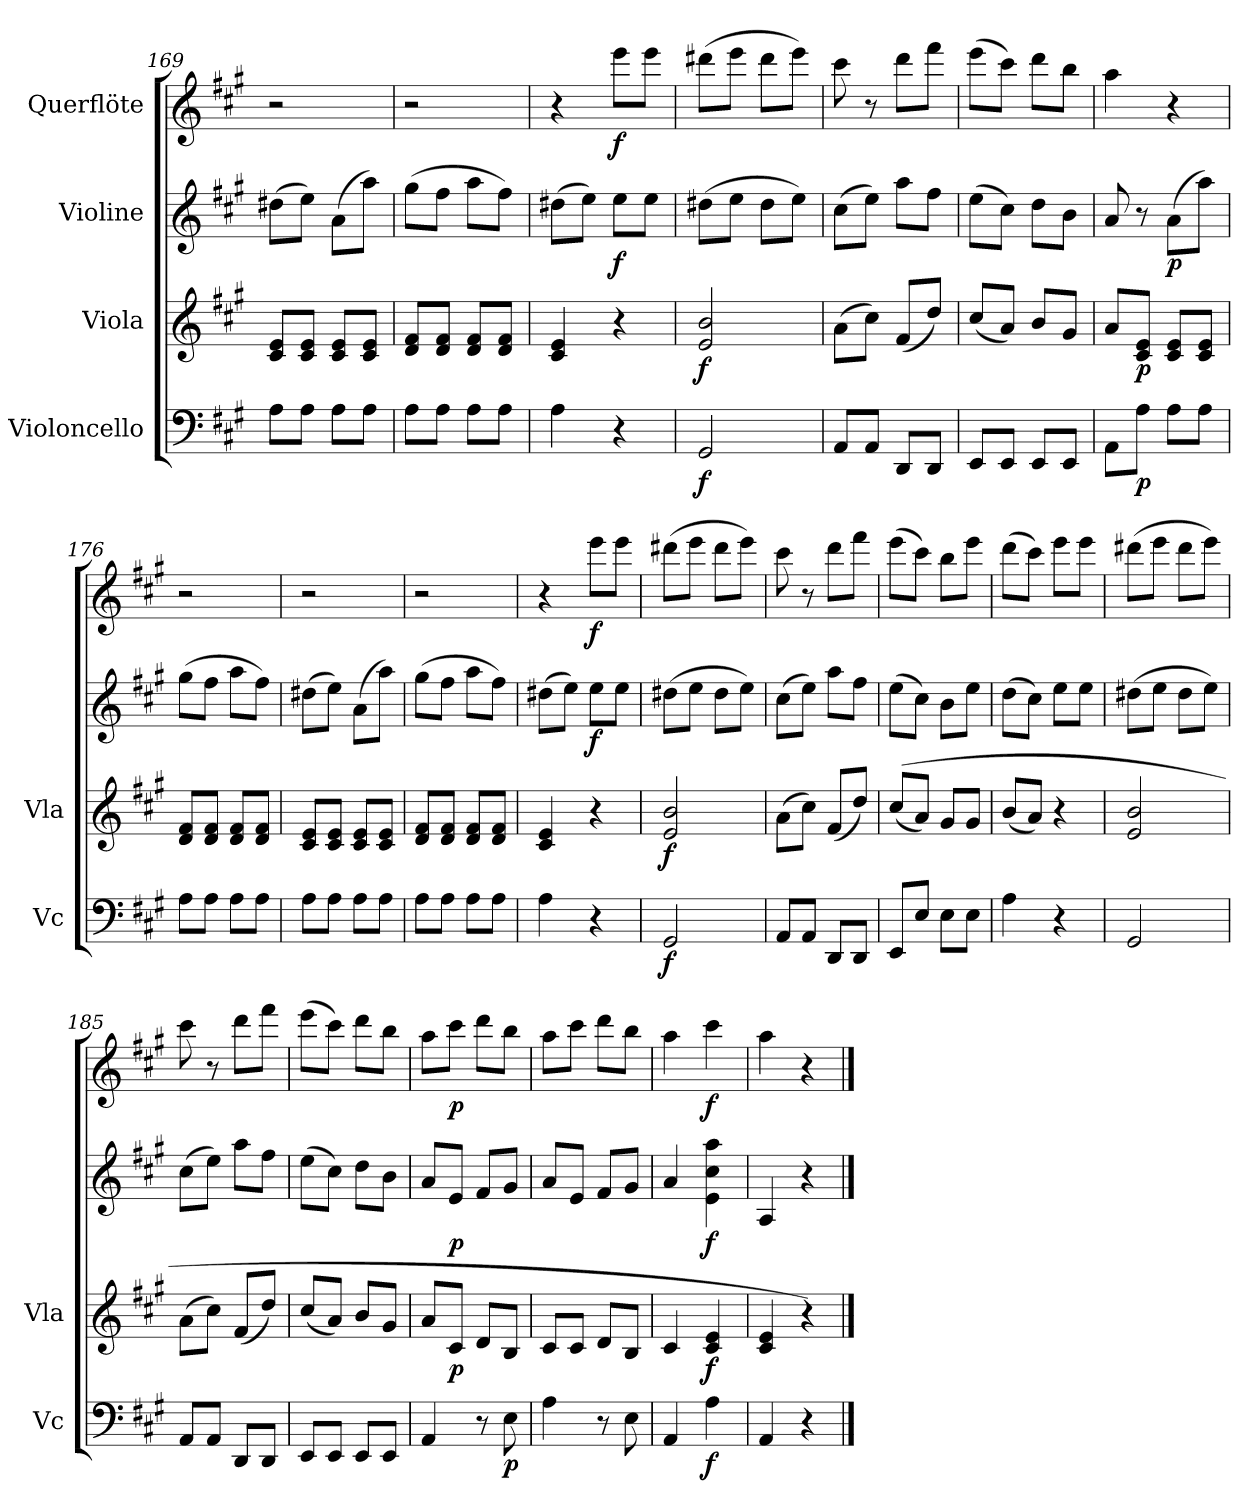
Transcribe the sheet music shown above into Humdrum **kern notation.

**kern	**dynam	**kern	**dynam	**kern	**dynam	**kern	**dynam
*part4	*part4	*part3	*part3	*part2	*part2	*part1	*part1
*staff4	*staff4	*staff3	*staff3	*staff2	*staff2	*staff1	*staff1
*I"Violoncello	*	*I"Viola	*	*I"Violine	*	*I"Querflöte	*
*I'Vc	*	*I'Vla	*	*	*	*	*
*clefF4	*	*clefG2	*	*clefG2	*	*clefG2	*
*k[f#c#g#]	*	*k[f#c#g#]	*	*k[f#c#g#]	*	*k[f#c#g#]	*
=169	=169	=169	=169	=169	=169	=169	=169
8A\L	.	8c#/ 8e/L	.	(>8dd#X\L	.	2r	.
8A\J	.	8c#/ 8e/J	.	8ee\J)	.	.	.
8A\L	.	8c#/ 8e/L	.	(>8a\L	.	.	.
8A\J	.	8c#/ 8e/J	.	8aa\J)	.	.	.
=170	=170	=170	=170	=170	=170	=170	=170
8A\L	.	8d/ 8f#/L	.	(>8gg#\L	.	2r	.
8A\J	.	8d/ 8f#/J	.	8ff#\J	.	.	.
8A\L	.	8d/ 8f#/L	.	8aa\L	.	.	.
8A\J	.	8d/ 8f#/J	.	8ff#\J)	.	.	.
=171	=171	=171	=171	=171	=171	=171	=171
4A\	.	4c#/ 4e/	.	(>8dd#X\L	.	4r	.
.	.	.	.	8ee\J)	.	.	.
!	!	!	!	!	!LO:DY:b	!	!LO:DY:b
4r	.	4r	.	8ee\L	f	8eee\L	f
.	.	.	.	8ee\J	.	8eee\J	.
=172	=172	=172	=172	=172	=172	=172	=172
!	!LO:DY:b	!	!LO:DY:b	!	!	!	!
2GG#/	f	2e/ 2b/	f	(>8dd#X\L	.	(>8ddd#X\L	.
.	.	.	.	8ee\J	.	8eee\J	.
.	.	.	.	8dd#\L	.	8ddd#\L	.
.	.	.	.	8ee\J)	.	8eee\J)	.
=173	=173	=173	=173	=173	=173	=173	=173
8AA/L	.	(>8a\L	.	(>8cc#\L	.	8ccc#\	.
8AA/J	.	8cc#\J)	.	8ee\J)	.	8r	.
8DD/L	.	(<8f#/L	.	8aa\L	.	8ddd\L	.
8DD/J	.	8dd/J)	.	8ff#\J	.	8fff#\J	.
!!LO:LB:g=z
=174	=174	=174	=174	=174	=174	=174	=174
8EE/L	.	(<8cc#/L	.	(>8ee\L	.	(>8eee\L	.
8EE/J	.	8a/J)	.	8cc#\J)	.	8ccc#\J)	.
8EE/L	.	8b/L	.	8dd\L	.	8ddd\L	.
8EE/J	.	8g#/J	.	8b\J	.	8bb\J	.
=175	=175	=175	=175	=175	=175	=175	=175
8AA\L	.	8a/L	.	8a/	.	4aa\	.
!	!LO:DY:b	!	!LO:DY:b	!	!	!	!
8A\J	p	8c#/ 8e/J	p	8r	.	.	.
!	!	!	!	!	!LO:DY:b	!	!
8A\L	.	8c#/ 8e/L	.	(>8a\L	p	4r	.
8A\J	.	8c#/ 8e/J	.	8aa\J)	.	.	.
=176	=176	=176	=176	=176	=176	=176	=176
8A\L	.	8d/ 8f#/L	.	(>8gg#\L	.	2r	.
8A\J	.	8d/ 8f#/J	.	8ff#\J	.	.	.
8A\L	.	8d/ 8f#/L	.	8aa\L	.	.	.
8A\J	.	8d/ 8f#/J	.	8ff#\J)	.	.	.
=177	=177	=177	=177	=177	=177	=177	=177
8A\L	.	8c#/ 8e/L	.	(>8dd#X\L	.	2r	.
8A\J	.	8c#/ 8e/J	.	8ee\J)	.	.	.
8A\L	.	8c#/ 8e/L	.	(>8a\L	.	.	.
8A\J	.	8c#/ 8e/J	.	8aa\J)	.	.	.
=178	=178	=178	=178	=178	=178	=178	=178
8A\L	.	8d/ 8f#/L	.	(>8gg#\L	.	2r	.
8A\J	.	8d/ 8f#/J	.	8ff#\J	.	.	.
8A\L	.	8d/ 8f#/L	.	8aa\L	.	.	.
8A\J	.	8d/ 8f#/J	.	8ff#\J)	.	.	.
=179	=179	=179	=179	=179	=179	=179	=179
4A\	.	4c#/ 4e/	.	(>8dd#X\L	.	4r	.
.	.	.	.	8ee\J)	.	.	.
!	!	!	!	!	!LO:DY:b	!	!LO:DY:b
4r	.	4r	.	8ee\L	f	8eee\L	f
.	.	.	.	8ee\J	.	8eee\J	.
=180	=180	=180	=180	=180	=180	=180	=180
!	!LO:DY:b	!	!LO:DY:b	!	!	!	!
2GG#/	f	2e/ 2b/	f	(>8dd#X\L	.	(>8ddd#X\L	.
.	.	.	.	8ee\J	.	8eee\J	.
.	.	.	.	8dd#\L	.	8ddd#\L	.
.	.	.	.	8ee\J)	.	8eee\J)	.
=181	=181	=181	=181	=181	=181	=181	=181
8AA/L	.	(>8a\L	.	(>8cc#\L	.	8ccc#\	.
8AA/J	.	8cc#\J)	.	8ee\J)	.	8r	.
8DD/L	.	(<8f#/L	.	8aa\L	.	8ddd\L	.
8DD/J	.	8dd/J)	.	8ff#\J	.	8fff#\J	.
!!LO:LB:g=z
=182	=182	=182	=182	=182	=182	=182	=182
8EE/L	.	(>(<8cc#/L	.	(>8ee\L	.	(>8eee\L	.
8E/J	.	8a/J)	.	8cc#\J)	.	8ccc#\J)	.
8E\L	.	8g#/L	.	8b\L	.	8bb\L	.
8E\J	.	8g#/J	.	8ee\J	.	8eee\J	.
=183	=183	=183	=183	=183	=183	=183	=183
4A\	.	(<8b/L	.	(>8dd\L	.	(>8ddd\L	.
.	.	8a/J)	.	8cc#\J)	.	8ccc#\J)	.
4r	.	4r	.	8ee\L	.	8eee\L	.
.	.	.	.	8ee\J	.	8eee\J	.
=184	=184	=184	=184	=184	=184	=184	=184
2GG#/	.	2e/ 2b/	.	(>8dd#X\L	.	(>8ddd#X\L	.
.	.	.	.	8ee\J	.	8eee\J	.
.	.	.	.	8dd#\L	.	8ddd#\L	.
.	.	.	.	8ee\J)	.	8eee\J)	.
=185	=185	=185	=185	=185	=185	=185	=185
8AA/L	.	(>8a\L	.	(>8cc#\L	.	8ccc#\	.
8AA/J	.	8cc#\J)	.	8ee\J)	.	8r	.
8DD/L	.	(<8f#/L	.	8aa\L	.	8ddd\L	.
8DD/J	.	8dd/J)	.	8ff#\J	.	8fff#\J	.
=186	=186	=186	=186	=186	=186	=186	=186
8EE/L	.	(<8cc#/L	.	(>8ee\L	.	(>8eee\L	.
8EE/J	.	8a/J)	.	8cc#\J)	.	8ccc#\J)	.
8EE/L	.	8b/L	.	8dd\L	.	8ddd\L	.
8EE/J	.	8g#/J	.	8b\J	.	8bb\J	.
=187	=187	=187	=187	=187	=187	=187	=187
4AA/	.	8a/L	.	8a/L	.	8aa\L	.
!	!	!	!LO:DY:b	!	!LO:DY:b	!	!LO:DY:b
.	.	8c#/J	p	8e/J	p	8ccc#\J	p
8r	.	8d/L	.	8f#/L	.	8ddd\L	.
!	!LO:DY:b	!	!	!	!	!	!
8E\	p	8B/J	.	8g#/J	.	8bb\J	.
=188	=188	=188	=188	=188	=188	=188	=188
4A\	.	8c#/L	.	8a/L	.	8aa\L	.
.	.	8c#/J	.	8e/J	.	8ccc#\J	.
8r	.	8d/L	.	8f#/L	.	8ddd\L	.
8E\	.	8B/J	.	8g#/J	.	8bb\J	.
=189	=189	=189	=189	=189	=189	=189	=189
4AA/	.	4c#/	.	4a/	.	4aa\	.
!	!LO:DY:b	!	!LO:DY:b	!	!LO:DY:b	!	!LO:DY:b
4A\	f	4c#/ 4e/	f	4e\ 4cc#\ 4aa\	f	4ccc#\	f
=190	=190	=190	=190	=190	=190	=190	=190
4AA/	.	4c#/ 4e/	.	4A/	.	4aa\	.
4r	.	4r)	.	4r	.	4r	.
==	==	==	==	==	==	==	==
*-	*-	*-	*-	*-	*-	*-	*-
